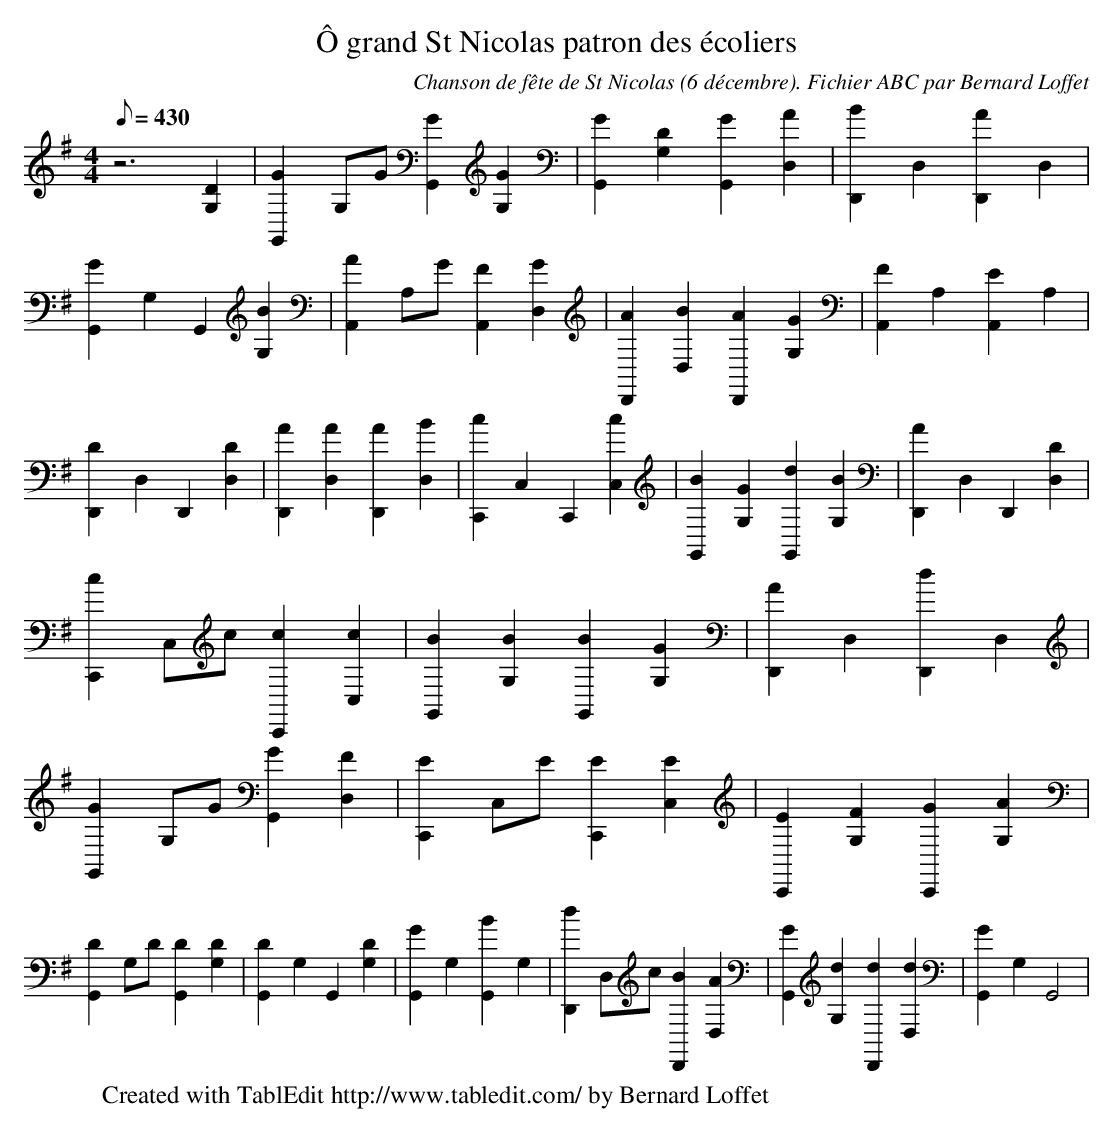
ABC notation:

X:1
T:Ô grand St Nicolas patron des écoliers
C:Chanson de fête de St Nicolas (6 décembre). Fichier ABC par Bernard Loffet
L:1/8
Q:430
M:4/4
K:G
 z6 [D2G,2] | [G2G,,2] G,G [G2G,,2] [G2G,2] | [G2G,,2] [D2G,2] [G2G,,2] [A2D,2] | \
 [B2D,,2] D,2 [A2D,,2] D,2 | [G2G,,2] G,2 G,,2 [B2G,2] | [A2A,,2] A,G [F2A,,2] [G2D,2] | \
 [A2D,,2] [B2D,2] [A2D,,2] [G2G,2] | [F2A,,2] A,2 [E2A,,2] A,2 | [D2D,,2] D,2 D,,2 [D2D,2] | \
 [A2D,,2] [A2D,2] [A2D,,2] [B2D,2] | [c2C,,2] C,2 C,,2 [c2C,2] | [B2G,,2] [G2G,2] [d2G,,2] [B2G,2] | \
 [A2D,,2] D,2 D,,2 [D2D,2] | [c2C,,2] C,c [c2C,,2] [c2C,2] | [B2G,,2] [B2G,2] [B2G,,2] [G2G,2] | \
 [A2D,,2] D,2 [d2D,,2] D,2 | [G2G,,2] G,G [G2G,,2] [F2D,2] | [E2C,,2] C,E [E2C,,2] [E2C,2] | \
 [E2C,,2] [F2G,2] [G2C,,2] [A2G,2] | [D2G,,2] G,D [D2G,,2] [D2G,2] | [D2G,,2] G,2 G,,2 [D2G,2] | \
 [G2G,,2] G,2 [B2G,,2] G,2 | [d2D,,2] D,c [B2D,,2] [A2D,2] | [G2G,,2] [d2G,2] [d2D,,2] [d2D,2] | \
 [G2G,,2] G,2 G,,4 | \
W:Created with TablEdit http://www.tabledit.com/ by Bernard Loffet
